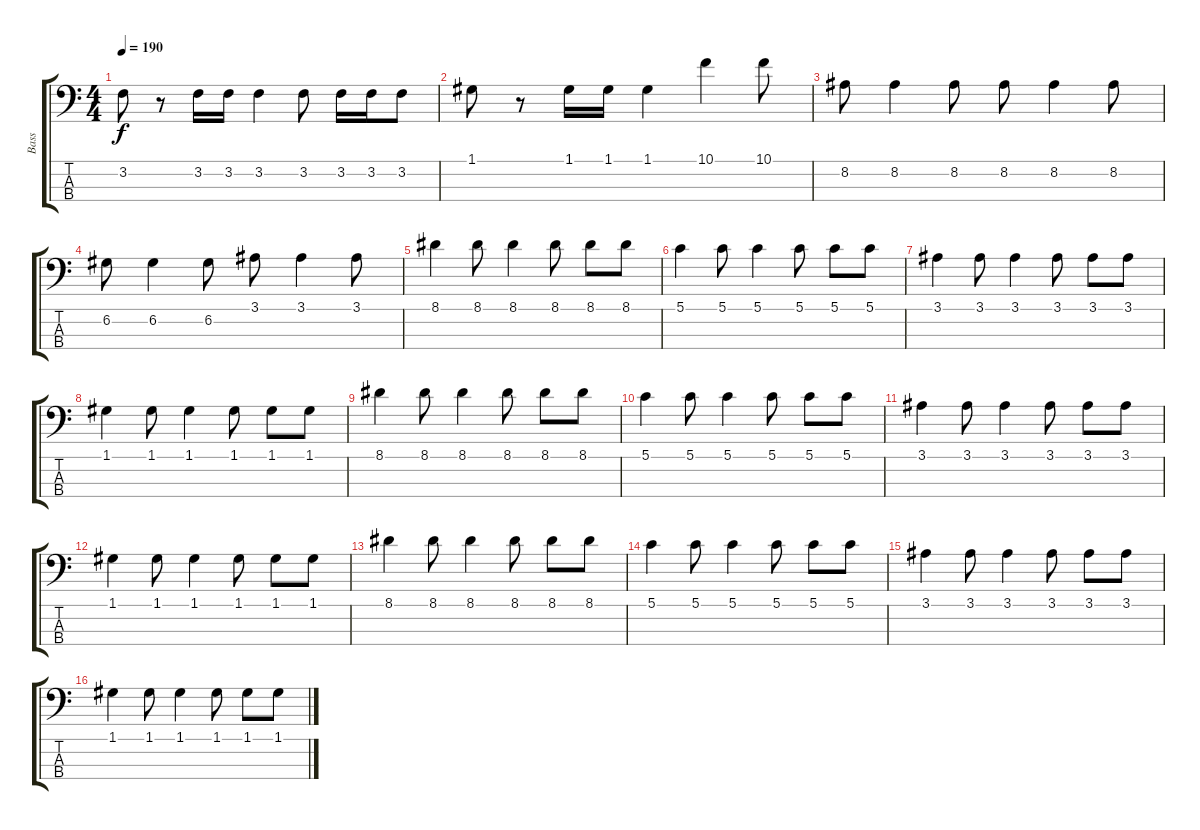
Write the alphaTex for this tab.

\track ("Bass" "Bass") {instrument electricbasspick}
\staff {score tabs}
\tuning (G2 D2 A1 E1) {hide}
\ts (4 4)
\tempo 190
\clef f4
\ks c
3.2.8{dy f} r.8 3.2.16 3.2.16 3.2.4 3.2.8 3.2.16 3.2.16 3.2.8 |
1.1.8 r.8 1.1.16 1.1.16 1.1.4 10.1.4 10.1.8 |
8.2.8 8.2.4 8.2.8 8.2.8 8.2.4 8.2.8 |
6.2.8 6.2.4 6.2.8 3.1.8 3.1.4 3.1.8 |
8.1.4 8.1.8 8.1.4 8.1.8 8.1.8 8.1.8 |
5.1.4 5.1.8 5.1.4 5.1.8 5.1.8 5.1.8 |
3.1.4 3.1.8 3.1.4 3.1.8 3.1.8 3.1.8 |
1.1.4 1.1.8 1.1.4 1.1.8 1.1.8 1.1.8 |
8.1.4 8.1.8 8.1.4 8.1.8 8.1.8 8.1.8 |
5.1.4 5.1.8 5.1.4 5.1.8 5.1.8 5.1.8 |
3.1.4 3.1.8 3.1.4 3.1.8 3.1.8 3.1.8 |
1.1.4 1.1.8 1.1.4 1.1.8 1.1.8 1.1.8 |
8.1.4 8.1.8 8.1.4 8.1.8 8.1.8 8.1.8 |
5.1.4 5.1.8 5.1.4 5.1.8 5.1.8 5.1.8 |
3.1.4 3.1.8 3.1.4 3.1.8 3.1.8 3.1.8 |
1.1.4 1.1.8 1.1.4 1.1.8 1.1.8 1.1.8
